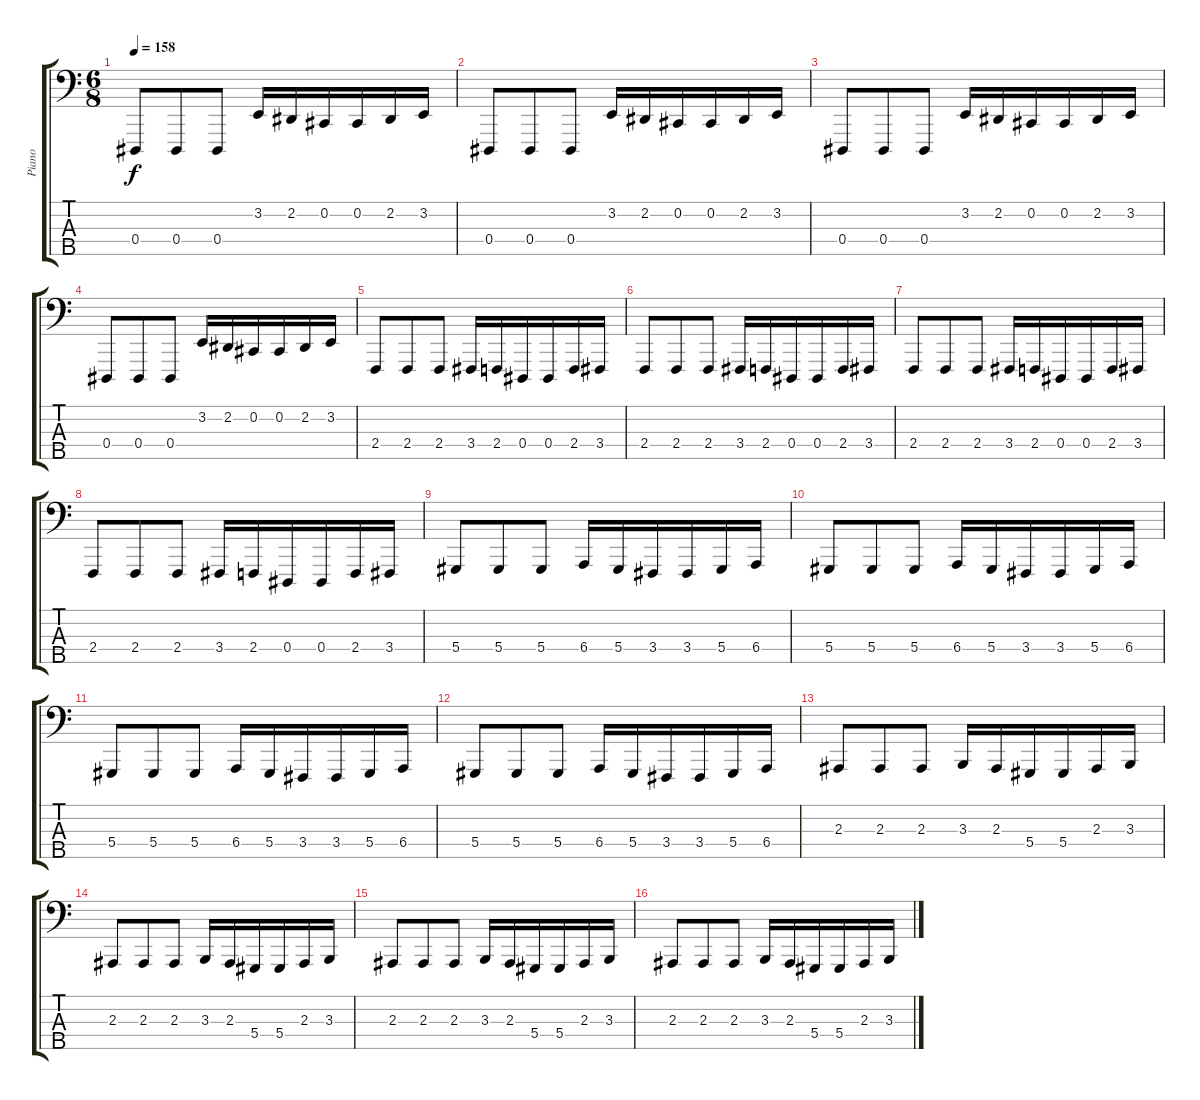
\track ("Piano" "Piano") {instrument brightacousticpiano}
\staff {score tabs}
\tuning (Gb2 Db2 Ab1 Eb1 Bb0) {hide}
\ts (6 8)
\tempo 158
\clef f4
\ks c
0.4.8{dy f} 0.4.8 0.4.8 3.2.16 2.2.16 0.2.16 0.2.16 2.2.16 3.2.16 |
0.4.8 0.4.8 0.4.8 3.2.16 2.2.16 0.2.16 0.2.16 2.2.16 3.2.16 |
0.4.8 0.4.8 0.4.8 3.2.16 2.2.16 0.2.16 0.2.16 2.2.16 3.2.16 |
0.4.8 0.4.8 0.4.8 3.2.16 2.2.16 0.2.16 0.2.16 2.2.16 3.2.16 |
2.4.8 2.4.8 2.4.8 3.4.16 2.4.16 0.4.16 0.4.16 2.4.16 3.4.16 |
2.4.8 2.4.8 2.4.8 3.4.16 2.4.16 0.4.16 0.4.16 2.4.16 3.4.16 |
2.4.8 2.4.8 2.4.8 3.4.16 2.4.16 0.4.16 0.4.16 2.4.16 3.4.16 |
2.4.8 2.4.8 2.4.8 3.4.16 2.4.16 0.4.16 0.4.16 2.4.16 3.4.16 |
5.4.8 5.4.8 5.4.8 6.4.16 5.4.16 3.4.16 3.4.16 5.4.16 6.4.16 |
5.4.8 5.4.8 5.4.8 6.4.16 5.4.16 3.4.16 3.4.16 5.4.16 6.4.16 |
5.4.8 5.4.8 5.4.8 6.4.16 5.4.16 3.4.16 3.4.16 5.4.16 6.4.16 |
5.4.8 5.4.8 5.4.8 6.4.16 5.4.16 3.4.16 3.4.16 5.4.16 6.4.16 |
2.3.8 2.3.8 2.3.8 3.3.16 2.3.16 5.4.16 5.4.16 2.3.16 3.3.16 |
2.3.8 2.3.8 2.3.8 3.3.16 2.3.16 5.4.16 5.4.16 2.3.16 3.3.16 |
2.3.8 2.3.8 2.3.8 3.3.16 2.3.16 5.4.16 5.4.16 2.3.16 3.3.16 |
2.3.8 2.3.8 2.3.8 3.3.16 2.3.16 5.4.16 5.4.16 2.3.16 3.3.16
